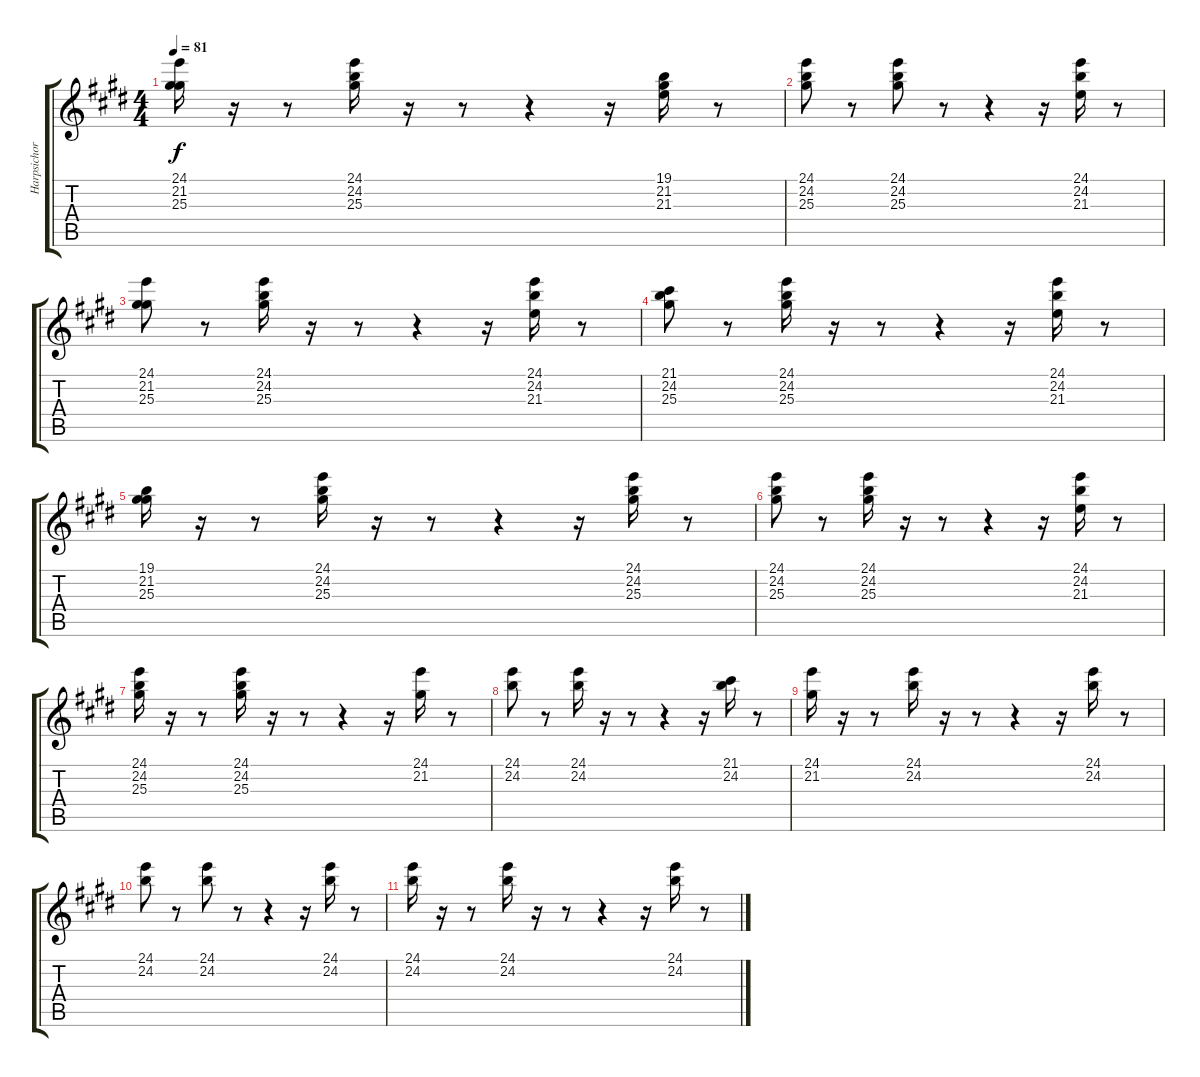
\track ("Harpsichord" "Harpsichor") {instrument harpsichord}
\staff {score tabs}
\tuning (E4 B3 G3 D3 A2 E2) {hide}
\ts (4 4)
\tempo 81
\clef g2
\ks c#minor
(24.1 21.2 25.3).16{dy f} r.16 r.8 (24.1 24.2 25.3).16 r.16 r.8 r.4 r.16 (19.1 21.2 21.3).16 r.8 |
\ks e
(24.1 24.2 25.3).8 r.8 (24.1 24.2 25.3).8 r.8 r.4 r.16 (24.1 24.2 21.3).16 r.8 |
\ks c#minor
(24.1 21.2 25.3).8 r.8 (24.1 24.2 25.3).16 r.16 r.8 r.4 r.16 (24.1 24.2 21.3).16 r.8 |
(21.1 24.2 25.3).8 r.8 (24.1 24.2 25.3).16 r.16 r.8 r.4 r.16 (24.1 24.2 21.3).16 r.8 |
\ks e
(19.1 21.2 25.3).16 r.16 r.8 (24.1 24.2 25.3).16 r.16 r.8 r.4 r.16 (24.1 24.2 25.3).16 r.8 |
\ks c#minor
(24.1 24.2 25.3).8 r.8 (24.1 24.2 25.3).16 r.16 r.8 r.4 r.16 (24.1 24.2 21.3).16 r.8 |
(24.1 24.2 25.3).16 r.16 r.8 (24.1 24.2 25.3).16 r.16 r.8 r.4 r.16 (24.1 21.2).16 r.8 |
\ks e
(24.1 24.2).8 r.8 (24.1 24.2).16 r.16 r.8 r.4 r.16 (21.1 24.2).16 r.8 |
\ks c#minor
(24.1 21.2).16 r.16 r.8 (24.1 24.2).16 r.16 r.8 r.4 r.16 (24.1 24.2).16 r.8 |
(24.1 24.2).8 r.8 (24.1 24.2).8 r.8 r.4 r.16 (24.1 24.2).16 r.8 |
(24.1 24.2).16 r.16 r.8 (24.1 24.2).16 r.16 r.8 r.4 r.16 (24.1 24.2).16 r.8
